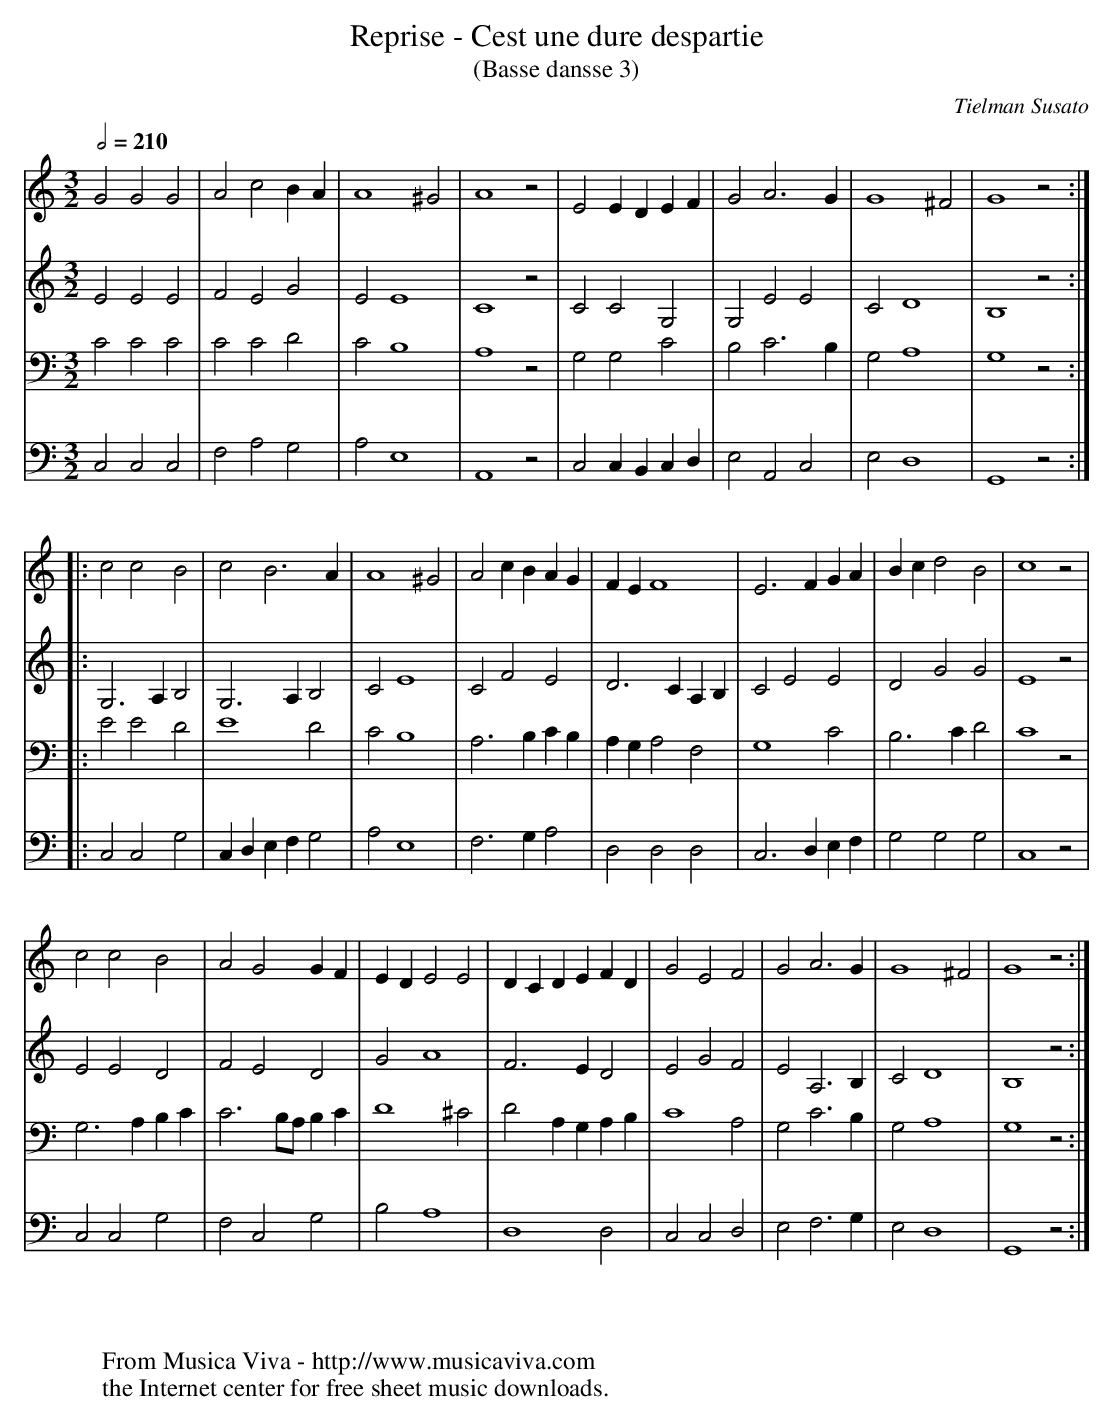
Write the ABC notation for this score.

X:1
T:Reprise - Cest une dure despartie
T:(Basse dansse 3)
C:Tielman Susato
M:3/2
L:1/2
Q:1/2=210
K:Gmix
V:1
GGG|AcB/A/|A2^G|A2z|EE/D/E/F/|GA>G|G2^F|G2z:|
V:2
EEE|FEG|EE2|C2z|CCG,|G,EE|CD2|B,2z:|
V:3
CCC|CCD|CB,2|A,2z|G,G,C|B,C>B,|G,A,2|G,2z:|
V:4
C,C,C,|F,A,G,|A,E,2|A,,2z|C,C,/B,,/ C,/D,/|E,A,,C,|E,D,2|G,,2z:|
V:1
|:ccB|cB>A|A2^G|Ac/B/ A/G/|F/E/F2|E>F G/A/|B/c/dB|c2z|
V:2
|:G,>A,B,|G,>A,B,|CE2|CFE|D>C A,/B,/|CEE|DGG|E2z|
V:3
|:EED|E2D|CB,2|A,>B, C/B,/|A,/G,/A,F,|G,2C|B,>CD|C2z|
V:4
|:C,C,G,|C,/D,/ E,/F,/ G,|A,E,2|F,>G,A,|D,D,D,|C,>D, E,/F,/|G,G,G,|C,2z|
V:1
ccB|AGG/F/|E/D/EE|D/C/D/E/F/D/|GEF|GA>G|G2^F|G2z:|
V:2
EED|FED|GA2|F>ED|EGF|EA,>B,|CD2|B,2z:|
V:3
G,>A, B,/C/|C3/2B,//A,// B,/C/|D2^C|DA,/G,/ A,/B,/|C2A,|G,C>B,|G,A,2|G,2z:|
V:4
C,C,G,|F,C,G,|B,A,2|D,2D,|C,C,D,|E,F,>G,|E,D,2|G,,2z:|
W:
W:
W:  From Musica Viva - http://www.musicaviva.com
W:  the Internet center for free sheet music downloads.
